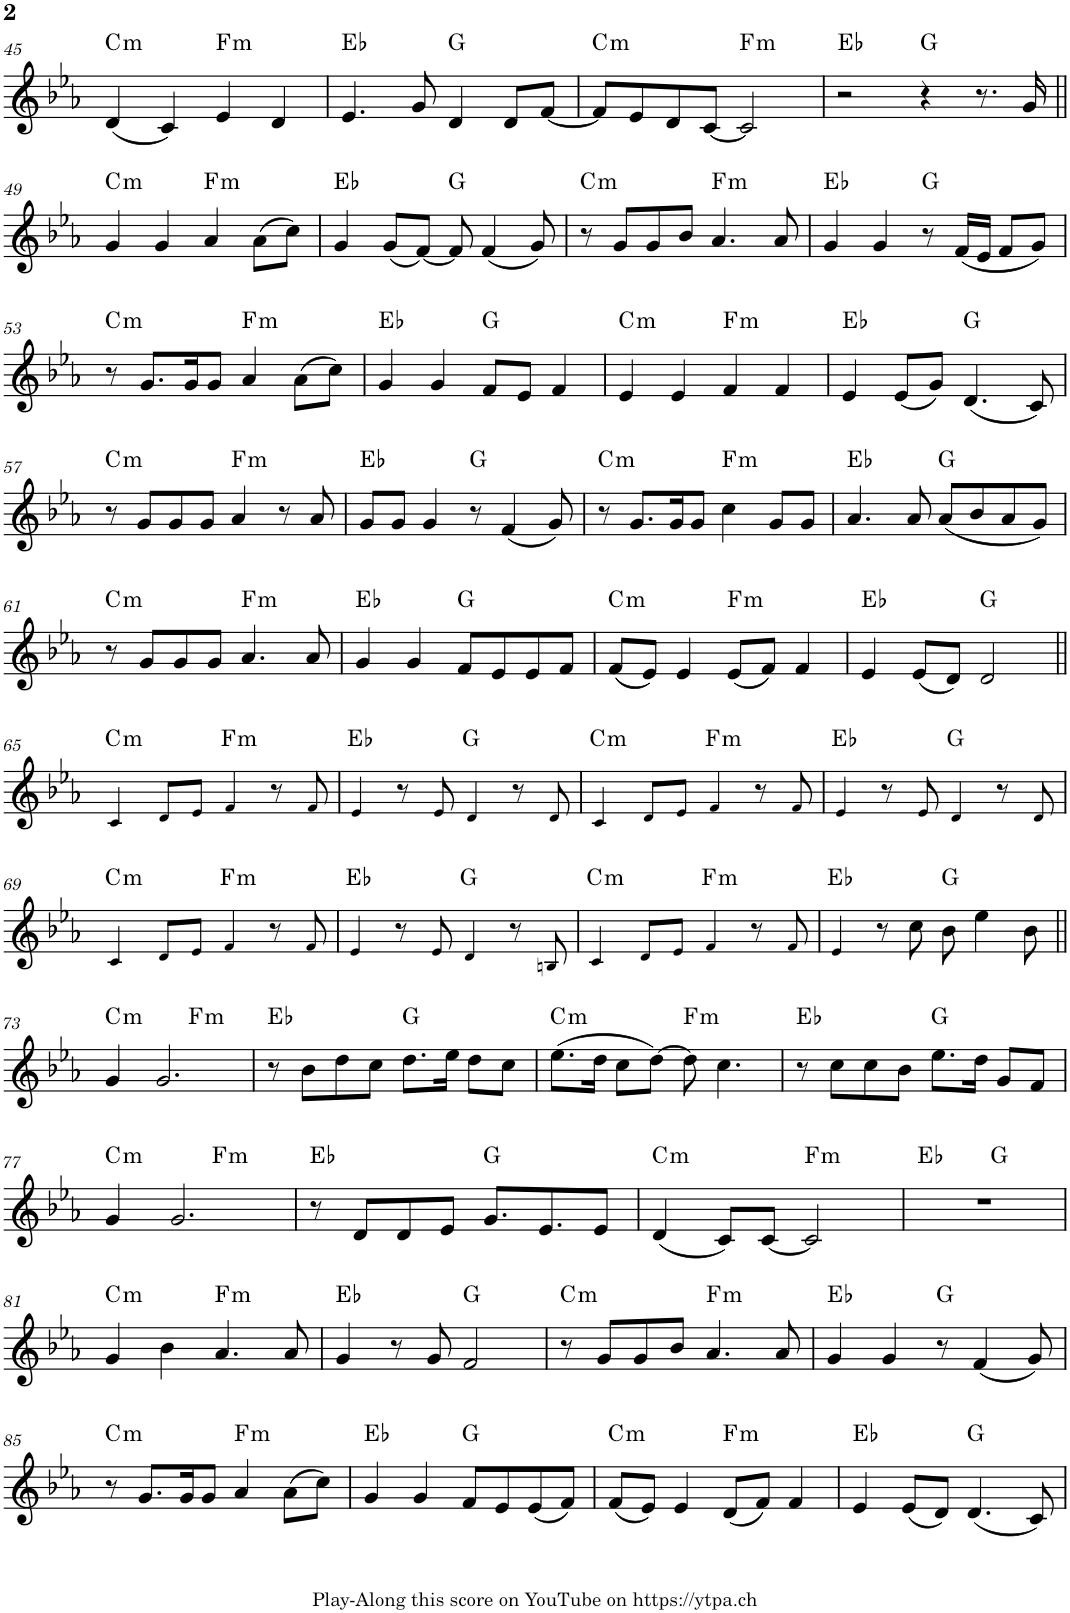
**kern	**harte
*part1	*part1
*staff1	*
*I"Piano	*
*I'Pno.	*
!!LO:PB:g=z
*clefG2	*
*k[b-e-a-]	*
*M4/4	*
=45	=45
!	!LO:H:kt=m
(4d/	C:min
4c/)	.
!	!LO:H:kt=m
4e-/	F:min
4d/	.
=46	=46
4.e-/	Eb:maj
8g/	.
4d/	G:maj
8d/L	.
[8f/J	.
=47	=47
!	!LO:H:kt=m
8f/L]	C:min
8e-/	.
8d/	.
[8c/J	.
!	!LO:H:kt=m
2c/]	F:min
=48	=48
2r	Eb:maj
4r	G:maj
8.r	.
16g/	.
!!LO:LB:g=z
=49||	=49||
!	!LO:H:kt=m
4g/	C:min
4g/	.
!	!LO:H:kt=m
4a-/	F:min
(8a-\L	.
8cc\J)	.
=50	=50
4g/	Eb:maj
(8g/L	.
[8f/J)	.
8f/]	G:maj
(4f/	.
8g/)	.
=51	=51
!	!LO:H:kt=m
8r	C:min
8g/L	.
8g/	.
8b-/J	.
!	!LO:H:kt=m
4.a-/	F:min
8a-/	.
=52	=52
4g/	Eb:maj
4g/	.
8r	G:maj
(16f/LL	.
16e-/JJ	.
8f/L	.
8g/J)	.
!!LO:LB:g=z
=53	=53
!	!LO:H:kt=m
8r	C:min
8.g/L	.
16g/K	.
8g/J	.
!	!LO:H:kt=m
4a-/	F:min
(8a-\L	.
8cc\J)	.
=54	=54
4g/	Eb:maj
4g/	.
8f/L	G:maj
8e-/J	.
4f/	.
=55	=55
!	!LO:H:kt=m
4e-/	C:min
4e-/	.
!	!LO:H:kt=m
4f/	F:min
4f/	.
=56	=56
4e-/	Eb:maj
(8e-/L	.
8g/J)	.
(4.d/	G:maj
8c/)	.
!!LO:LB:g=z
=57	=57
!	!LO:H:kt=m
8r	C:min
8g/L	.
8g/	.
8g/J	.
!	!LO:H:kt=m
4a-/	F:min
8r	.
8a-/	.
=58	=58
8g/L	Eb:maj
8g/J	.
4g/	.
8r	G:maj
(4f/	.
8g/)	.
=59	=59
!	!LO:H:kt=m
8r	C:min
8.g/L	.
16g/K	.
8g/J	.
!	!LO:H:kt=m
4cc\	F:min
8g/L	.
8g/J	.
=60	=60
4.a-/	Eb:maj
8a-/	.
(8a-/L	G:maj
8b-/	.
8a-/	.
8g/J)	.
!!LO:LB:g=z
=61	=61
!	!LO:H:kt=m
8r	C:min
8g/L	.
8g/	.
8g/J	.
!	!LO:H:kt=m
4.a-/	F:min
8a-/	.
=62	=62
4g/	Eb:maj
4g/	.
8f/L	G:maj
8e-/	.
8e-/	.
8f/J	.
=63	=63
!	!LO:H:kt=m
(8f/L	C:min
8e-/J)	.
4e-/	.
!	!LO:H:kt=m
(8e-/L	F:min
8f/J)	.
4f/	.
=64	=64
4e-/	Eb:maj
(8e-/L	.
8d/J)	.
2d/	G:maj
!!LO:LB:g=z
=65||	=65||
!	!LO:H:kt=m
4c!/	C:min
8d!/L	.
8e-!/J	.
!	!LO:H:kt=m
4f!/	F:min
8r	.
8f!/	.
=66	=66
4e-!/	Eb:maj
8r	.
8e-!/	.
4d!/	G:maj
8r	.
8d!/	.
=67	=67
!	!LO:H:kt=m
4c!/	C:min
8d!/L	.
8e-!/J	.
!	!LO:H:kt=m
4f!/	F:min
8r	.
8f!/	.
=68	=68
4e-!/	Eb:maj
8r	.
8e-!/	.
4d!/	G:maj
8r	.
8d!/	.
!!LO:LB:g=z
=69	=69
!	!LO:H:kt=m
4c!/	C:min
8d!/L	.
8e-!/J	.
!	!LO:H:kt=m
4f!/	F:min
8r	.
8f!/	.
=70	=70
4e-!/	Eb:maj
8r	.
8e-!/	.
4d!/	G:maj
8r	.
8Bn!/	.
=71	=71
!	!LO:H:kt=m
4c!/	C:min
8d!/L	.
8e-!/J	.
!	!LO:H:kt=m
4f!/	F:min
8r	.
8f!/	.
=72	=72
4e-!/	Eb:maj
8r	.
8cc\	.
8b-\	G:maj
4ee-\	.
8b-\	.
!!LO:LB:g=z
=73||	=73||
!	!LO:H:kt=m
*^	*
4g/	2ryy	C:min
2.g/	.	.
!	!	!LO:H:kt=m
.	2ryy	F:min
*v	*v	*
=74	=74
8r	Eb:maj
8b-\L	.
8dd\	.
8cc\J	.
8.dd\L	G:maj
16ee-\Jk	.
8dd\L	.
8cc\J	.
=75	=75
!	!LO:H:kt=m
(8.ee-\L	C:min
16dd\Jk	.
8cc\L	.
[8dd\J)	.
!	!LO:H:kt=m
8dd\]	F:min
4.cc\	.
=76	=76
8r	Eb:maj
8cc\L	.
8cc\	.
8b-\J	.
8.ee-\L	G:maj
16dd\Jk	.
8g/L	.
8f/J	.
!!LO:LB:g=z
=77	=77
!	!LO:H:kt=m
*^	*
4g/	2ryy	C:min
2.g/	.	.
!	!	!LO:H:kt=m
.	2ryy	F:min
*v	*v	*
=78	=78
8r	Eb:maj
8d/L	.
8d/	.
8e-/J	.
8.g/L	G:maj
8.e-/	.
8e-/J	.
=79	=79
!	!LO:H:kt=m
(4d/	C:min
8c/L)	.
[8c/J	.
!	!LO:H:kt=m
2c/]	F:min
=80	=80
*^	*
1r	2ryy	Eb:maj
.	2ryy	G:maj
!!LO:LB:g=z	!!
=81	=81	=81
!	!	!LO:H:kt=m
*v	*v	*
4g/	C:min
4b-\	.
!	!LO:H:kt=m
4.a-/	F:min
8a-/	.
=82	=82
4g/	Eb:maj
8r	.
8g/	.
2f/	G:maj
=83	=83
!	!LO:H:kt=m
8r	C:min
8g/L	.
8g/	.
8b-/J	.
!	!LO:H:kt=m
4.a-/	F:min
8a-/	.
=84	=84
4g/	Eb:maj
4g/	.
8r	G:maj
(4f/	.
8g/)	.
!!LO:LB:g=z
=85	=85
!	!LO:H:kt=m
8r	C:min
8.g/L	.
16g/K	.
8g/J	.
!	!LO:H:kt=m
4a-/	F:min
(8a-\L	.
8cc\J)	.
=86	=86
4g/	Eb:maj
4g/	.
8f/L	G:maj
8e-/	.
(8e-/	.
8f/J)	.
=87	=87
!	!LO:H:kt=m
(8f/L	C:min
8e-/J)	.
4e-/	.
!	!LO:H:kt=m
(8d/L	F:min
8f/J)	.
4f/	.
=88	=88
4e-/	Eb:maj
(8e-/L	.
8d/J)	.
(4.d/	G:maj
8c/)	.
=	=
*-	*-
